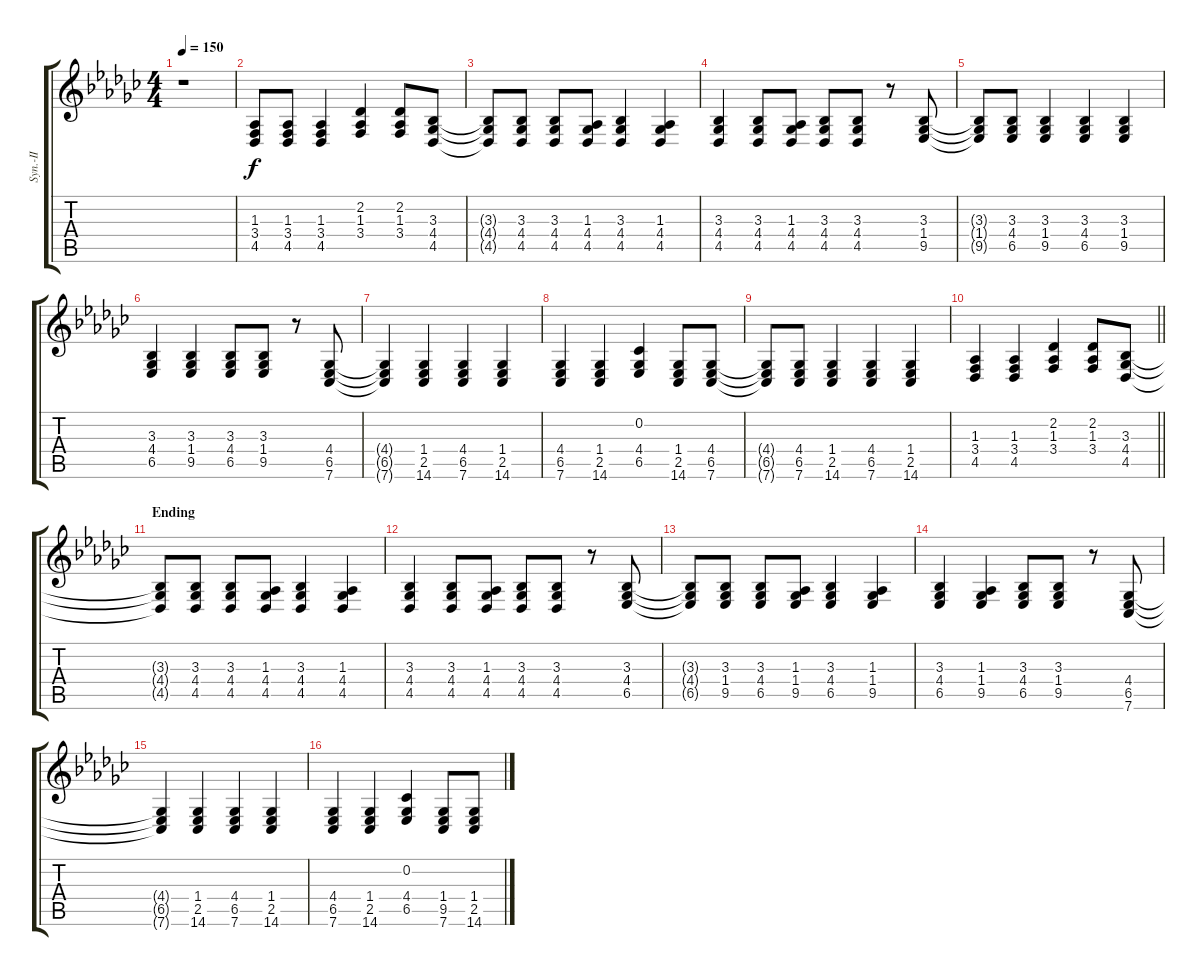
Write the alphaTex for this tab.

\track ("Syn.-II" "Syn.-II") {instrument electricgrandpiano}
\staff {score tabs}
\tuning (E4 B3 G3 D3 A2 E2) {hide}
\ts (4 4)
\tempo 150
\clef g2
\ks gb
r.1{dy f} |
(1.3 3.4 4.5).8 (1.3 3.4 4.5).8 (1.3 3.4 4.5).4 (2.2 1.3 3.4).4 (2.2 1.3 3.4).8 (3.3 4.4 4.5).8 |
(3.3{t} 4.4{t} 4.5{t}).8 (3.3 4.4 4.5).8 (3.3 4.4 4.5).8 (1.3 4.4 4.5).8 (3.3 4.4 4.5).4 (1.3 4.4 4.5).4 |
(3.3 4.4 4.5).4 (3.3 4.4 4.5).8 (1.3 4.4 4.5).8 (3.3 4.4 4.5).8 (3.3 4.4 4.5).8 r.8 (3.3 1.4 9.5).8 |
(3.3{t} 1.4{t} 9.5{t}).8 (3.3 4.4 6.5).8 (3.3 1.4 9.5).4 (3.3 4.4 6.5).4 (3.3 1.4 9.5).4 |
(3.3 4.4 6.5).4 (3.3 1.4 9.5).4 (3.3 4.4 6.5).8 (3.3 1.4 9.5).8 r.8 (4.4 6.5 7.6).8 |
(4.4{t} 6.5{t} 7.6{t}).4 (1.4 2.5 14.6).4 (4.4 6.5 7.6).4 (1.4 2.5 14.6).4 |
(4.4 6.5 7.6).4 (1.4 2.5 14.6).4 (0.2 4.4 6.5).4 (1.4 2.5 14.6).8 (4.4 6.5 7.6).8 |
(4.4{t} 6.5{t} 7.6{t}).8 (4.4 6.5 7.6).8 (1.4 2.5 14.6).4 (4.4 6.5 7.6).4 (1.4 2.5 14.6).4 |
\barLineRight lightlight
(1.3 3.4 4.5).4 (1.3 3.4 4.5).4 (2.2 1.3 3.4).4 (2.2 1.3 3.4).8 (3.3 4.4 4.5).8 |
\section ("" "Ending")
(3.3{t} 4.4{t} 4.5{t}).8 (3.3 4.4 4.5).8 (3.3 4.4 4.5).8 (1.3 4.4 4.5).8 (3.3 4.4 4.5).4 (1.3 4.4 4.5).4 |
(3.3 4.4 4.5).4 (3.3 4.4 4.5).8 (1.3 4.4 4.5).8 (3.3 4.4 4.5).8 (3.3 4.4 4.5).8 r.8 (3.3 4.4 6.5).8 |
(3.3{t} 4.4{t} 6.5{t}).8 (3.3 1.4 9.5).8 (3.3 4.4 6.5).8 (1.3 1.4 9.5).8 (3.3 4.4 6.5).4 (1.3 1.4 9.5).4 |
(3.3 4.4 6.5).4 (1.3 1.4 9.5).4 (3.3 4.4 6.5).8 (3.3 1.4 9.5).8 r.8 (4.4 6.5 7.6).8 |
(4.4{t} 6.5{t} 7.6{t}).4 (1.4 2.5 14.6).4 (4.4 6.5 7.6).4 (1.4 2.5 14.6).4 |
(4.4 6.5 7.6).4 (1.4 2.5 14.6).4 (0.2 4.4 6.5).4 (1.4 9.5 7.6).8 (1.4 2.5 14.6).8
